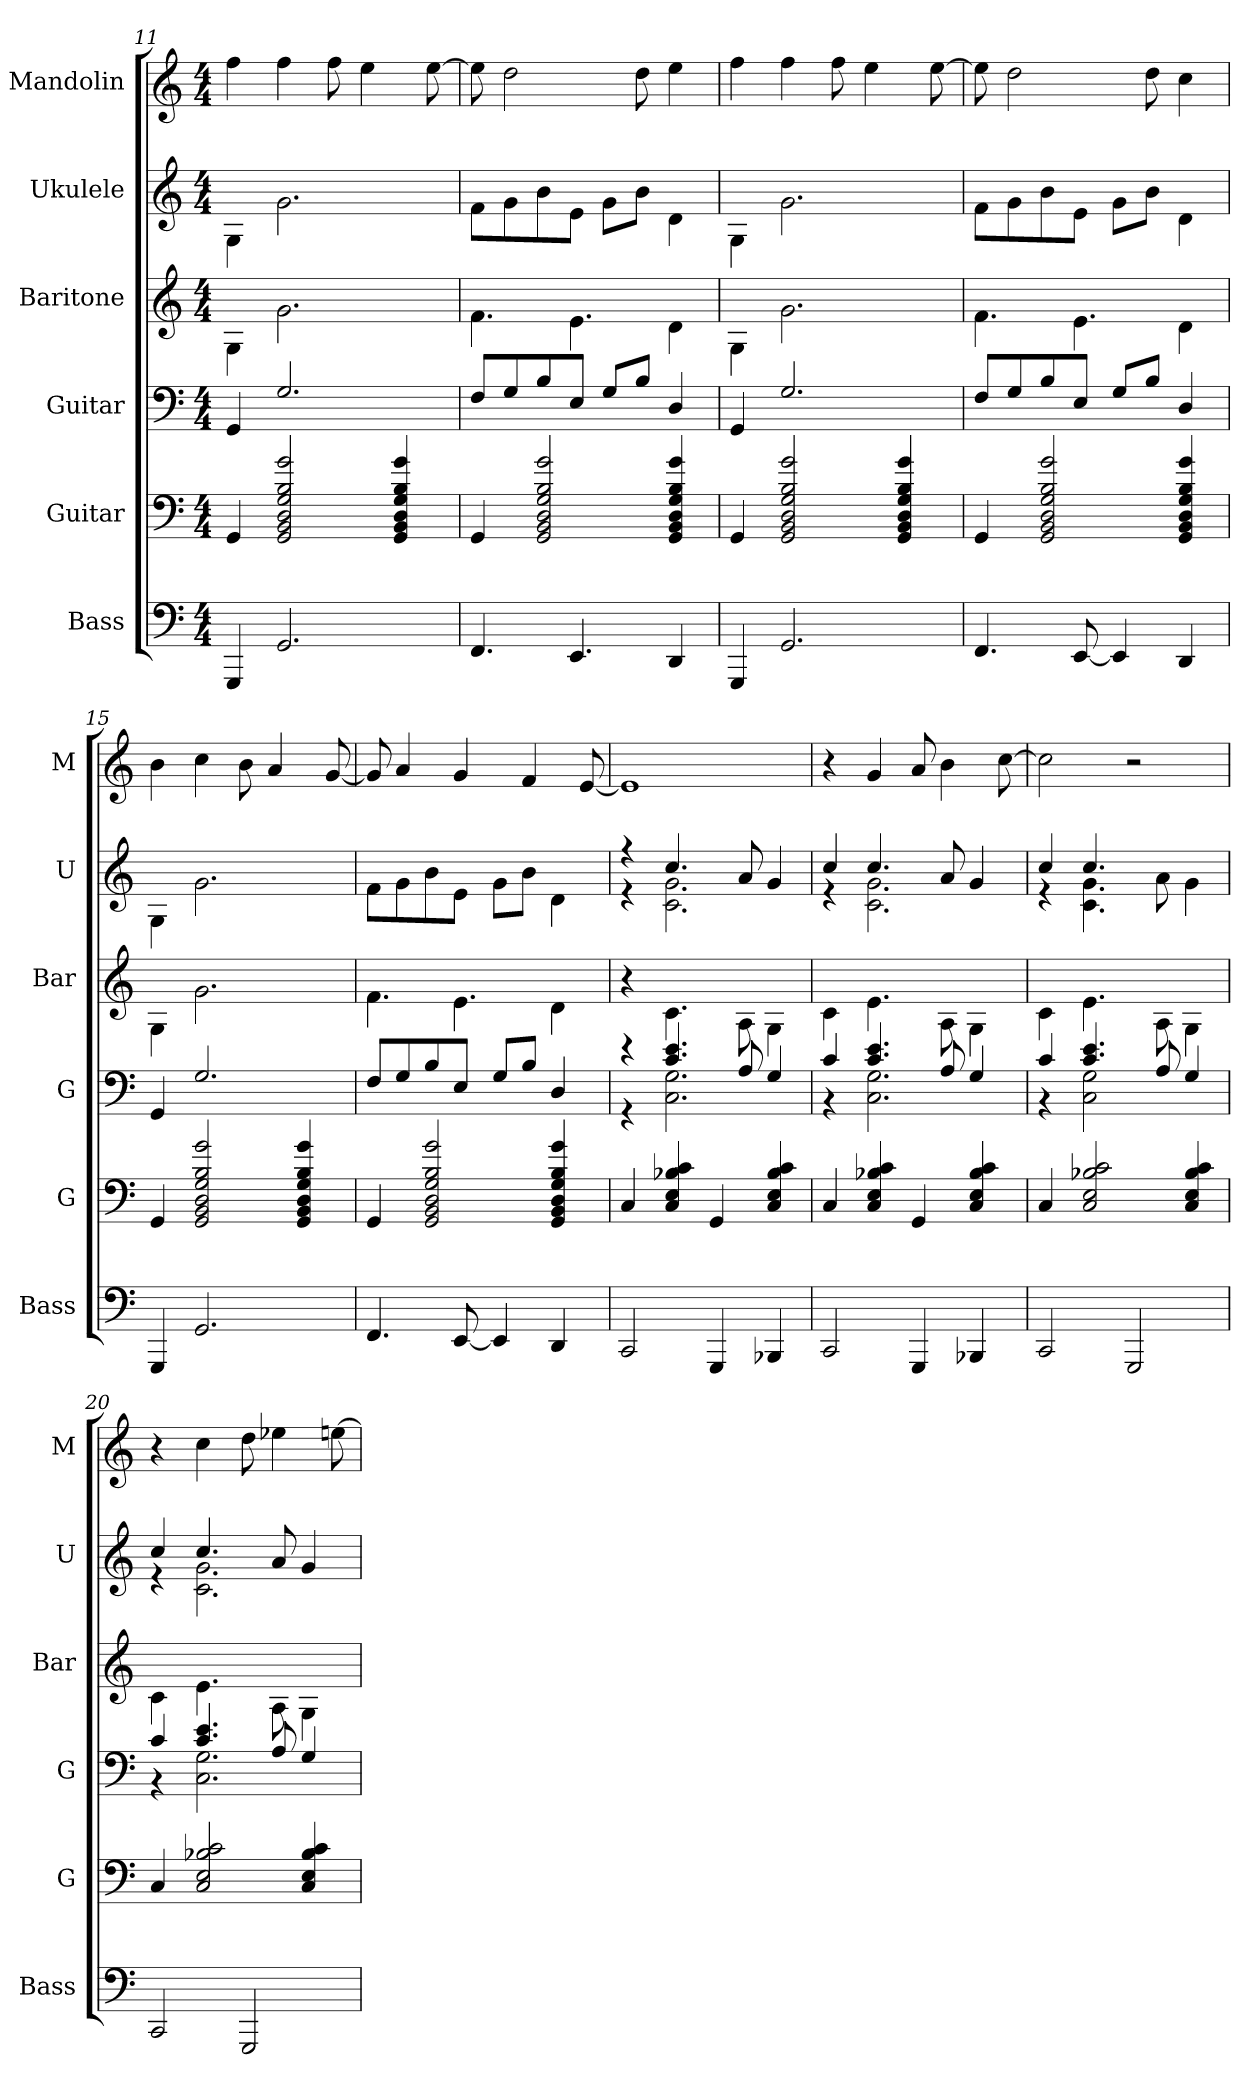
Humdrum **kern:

**kern	**kern	**kern	**kern	**kern	**kern
*part6	*part5	*part4	*part3	*part2	*part1
*staff6	*staff5	*staff4	*staff3	*staff2	*staff1
*I"Bass	*I"Guitar	*I"Guitar	*I"Baritone	*I"Ukulele	*I"Mandolin
*I'Bass	*I'G	*I'G	*I'Bar	*I'U	*I'M
*	*	*	*	*	*clefG2
*k[]	*k[]	*k[]	*k[]	*k[]	*k[]
*C:	*C:	*C:	*C:	*C:	*C:
*M4/4	*M4/4	*M4/4	*M4/4	*M4/4	*M4/4
=11	=11	=11	=11	=11	=11
4GGGi/	4GGi/	4GGi/	4Gi\	4Gi\	4ffi\
2.GGi/	2GGi/ 2BBi 2Di 2Gi 2Bi 2gi	2.Gi/	2.gi\	2.gi\	4ffi\
.	.	.	.	.	8ffi\
.	.	.	.	.	4eei\
.	4GGi/ 4BBi 4Di 4Gi 4Bi 4gi	.	.	.	.
.	.	.	.	.	[8eei\
=12	=12	=12	=12	=12	=12
4.FFi/	4GGi/	8Fi/L	4.fi\	8fi\L	8eei\]
.	.	8Gi/	.	8gi\	2ddi\
.	2GGi/ 2BBi 2Di 2Gi 2Bi 2gi	8Bi/	.	8bi\	.
4.EEi/	.	8Ei/J	4.ei\	8ei\J	.
.	.	8Gi/L	.	8gi\L	.
.	.	8Bi/J	.	8bi\J	8ddi\
4DDi/	4GGi/ 4BBi 4Di 4Gi 4Bi 4gi	4Di/	4di\	4di\	4eei\
=13	=13	=13	=13	=13	=13
4GGGi/	4GGi/	4GGi/	4Gi\	4Gi\	4ffi\
2.GGi/	2GGi/ 2BBi 2Di 2Gi 2Bi 2gi	2.Gi/	2.gi\	2.gi\	4ffi\
.	.	.	.	.	8ffi\
.	.	.	.	.	4eei\
.	4GGi/ 4BBi 4Di 4Gi 4Bi 4gi	.	.	.	.
.	.	.	.	.	[8eei\
=14	=14	=14	=14	=14	=14
4.FFi/	4GGi/	8Fi/L	4.fi\	8fi\L	8eei\]
.	.	8Gi/	.	8gi\	2ddi\
.	2GGi/ 2BBi 2Di 2Gi 2Bi 2gi	8Bi/	.	8bi\	.
[8EEi/	.	8Ei/J	4.ei\	8ei\J	.
4EEi/]	.	8Gi/L	.	8gi\L	.
.	.	8Bi/J	.	8bi\J	8ddi\
4DDi/	4GGi/ 4BBi 4Di 4Gi 4Bi 4gi	4Di/	4di\	4di\	4cci\
=15	=15	=15	=15	=15	=15
4GGGi/	4GGi/	4GGi/	4Gi\	4Gi\	4bi\
2.GGi/	2GGi/ 2BBi 2Di 2Gi 2Bi 2gi	2.Gi/	2.gi\	2.gi\	4cci\
.	.	.	.	.	8bi\
.	.	.	.	.	4ai/
.	4GGi/ 4BBi 4Di 4Gi 4Bi 4gi	.	.	.	.
.	.	.	.	.	[8gi/
!!LO:PB:g=z
=16	=16	=16	=16	=16	=16
4.FFi/	4GGi/	8Fi/L	4.fi\	8fi\L	8gi/]
.	.	8Gi/	.	8gi\	4ai/
.	2GGi/ 2BBi 2Di 2Gi 2Bi 2gi	8Bi/	.	8bi\	.
[8EEi/	.	8Ei/J	4.ei\	8ei\J	4gi/
4EEi/]	.	8Gi/L	.	8gi\L	.
.	.	8Bi/J	.	8bi\J	4fi/
4DDi/	4GGi/ 4BBi 4Di 4Gi 4Bi 4gi	4Di/	4di\	4di\	.
.	.	.	.	.	[8ei/
=17	=17	=17	=17	=17	=17
*	*	*^	*	*^	*
2CCi/	4Ci/	4r	4r	4r	4r	4r	1ei]
.	4Ci/ 4Ei 4B-i 4ci	4.ci/ 4.ei	2.Ci\ 2.Gi	4.ci\	4.cci/	2.ci\ 2.gi	.
4GGGi/	4GGi/	.	.	.	.	.	.
.	.	8Ai/	.	8Ai\	8ai/	.	.
4BBB-i/	4Ci/ 4Ei 4B-i 4ci	4Gi/	.	4Gi\	4gi/	.	.
=18	=18	=18	=18	=18	=18	=18	=18
2CCi/	4Ci/	4ci/	4r	4ci\	4cci/	4r	4r
.	4Ci/ 4Ei 4B-i 4ci	4.ci/ 4.ei	2.Ci\ 2.Gi	4.ei\	4.cci/	2.ci\ 2.gi	4gi/
4GGGi/	4GGi/	.	.	.	.	.	8ai/
.	.	8Ai/	.	8Ai\	8ai/	.	4bi\
4BBB-i/	4Ci/ 4Ei 4B-i 4ci	4Gi/	.	4Gi\	4gi/	.	.
.	.	.	.	.	.	.	[8cci\
=19	=19	=19	=19	=19	=19	=19	=19
2CCi/	4Ci/	4ci/	4r	4ci\	4cci/	4r	2cci\]
.	2Ci/ 2Ei 2B-i 2ci	4.ci/ 4.ei	2Ci\ 2Gi	4.ei\	4.cci/	4.ci\ 4.gi	.
2GGGi/	.	.	.	.	.	.	2r
.	.	8Ai/	.	8Ai\	8ai\	4.ryy	.
.	4Ci/ 4Ei 4B-i 4ci	4Gi/	4ryy	4Gi\	4gi\	.	.
=20	=20	=20	=20	=20	=20	=20	=20
2CCi/	4Ci/	4ci/	4r	4ci\	4cci/	4r	4r
.	2Ci/ 2Ei 2B-i 2ci	4.ci/ 4.ei	2.Ci\ 2.Gi	4.ei\	4.cci/	2.ci\ 2.gi	4cci\
2GGGi/	.	.	.	.	.	.	8ddi\
.	.	8Ai/	.	8Ai\	8ai/	.	4ee-Xi\
.	4Ci/ 4Ei 4B-i 4ci	4Gi/	.	4Gi\	4gi/	.	.
.	.	.	.	.	.	.	[8eeni\
*	*	*v	*v	*	*v	*v	*
=	=	=	=	=	=
*-	*-	*-	*-	*-	*-
